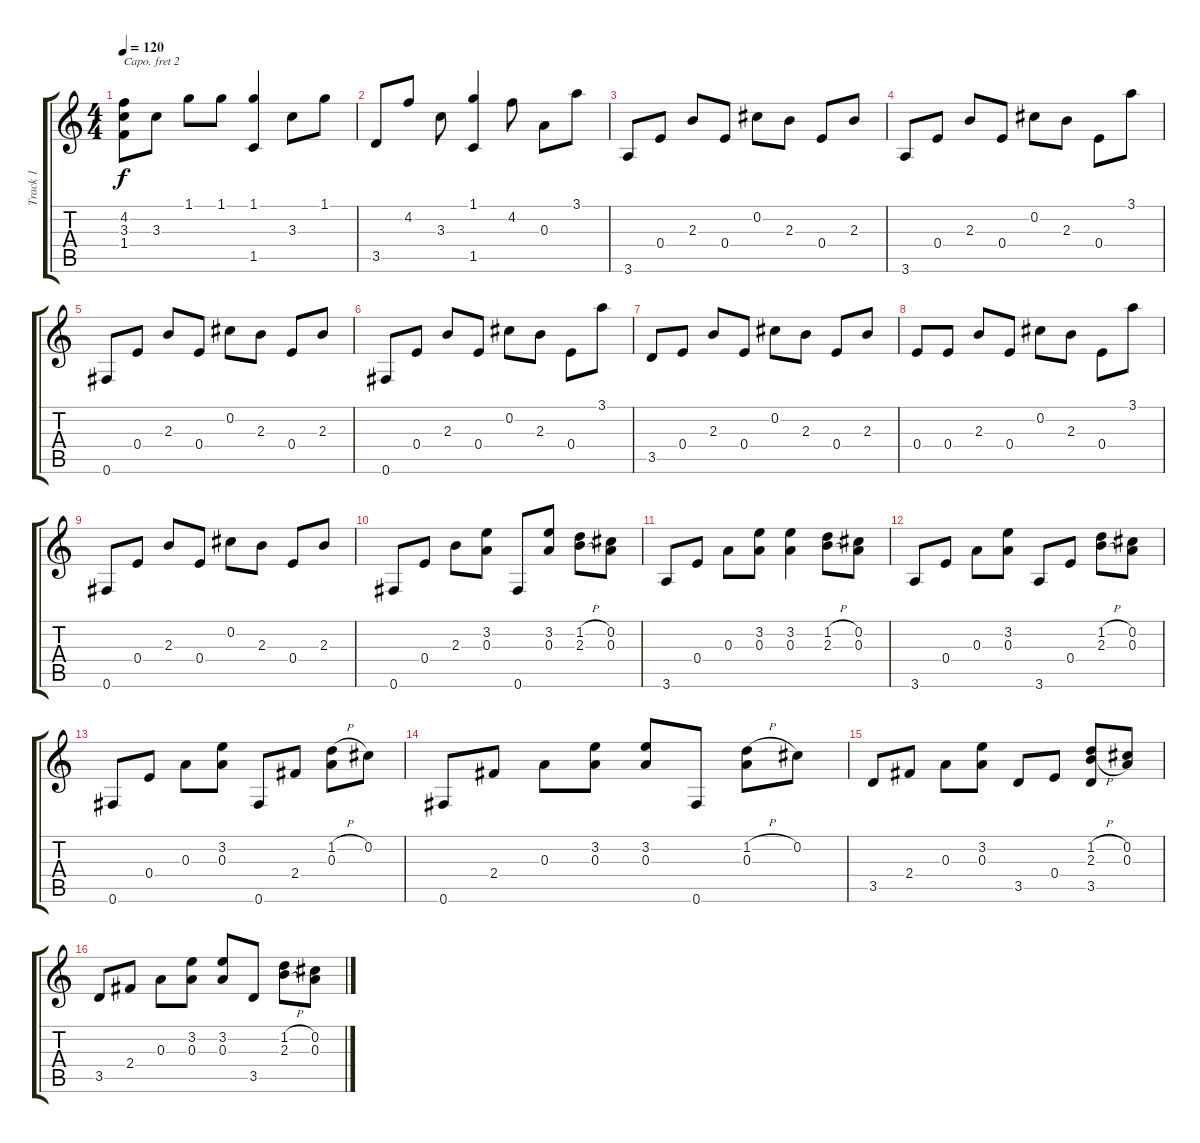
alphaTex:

\track ("Track 1" "Track 1") {instrument acousticguitarsteel}
\staff {score tabs}
\capo 2
\tuning (E4 B3 G3 D3 A2 E2) {hide}
\ts (4 4)
\tempo 120
\clef g2
\ks c
(4.2{t} 3.3{t} 1.4{t}).8{dy f} 3.3.8 1.1.8 1.1.8 (1.1 1.5).4 3.3.8 1.1.8 |
3.5.8 4.2.8 3.3.8 (1.1 1.5).4 4.2.8 0.3.8 3.1.8 |
3.6.8 0.4.8 2.3.8 0.4.8 0.2.8 2.3.8 0.4.8 2.3.8 |
3.6.8 0.4.8 2.3.8 0.4.8 0.2.8 2.3.8 0.4.8 3.1.8 |
0.6.8 0.4.8 2.3.8 0.4.8 0.2.8 2.3.8 0.4.8 2.3.8 |
0.6.8 0.4.8 2.3.8 0.4.8 0.2.8 2.3.8 0.4.8 3.1.8 |
3.5.8 0.4.8 2.3.8 0.4.8 0.2.8 2.3.8 0.4.8 2.3.8 |
0.4.8 0.4.8 2.3.8 0.4.8 0.2.8 2.3.8 0.4.8 3.1.8 |
0.6.8 0.4.8 2.3.8 0.4.8 0.2.8 2.3.8 0.4.8 2.3.8 |
0.6.8 0.4.8 2.3.8 (3.2 0.3).8 0.6.8 (3.2 0.3).8 (1.2{h} 2.3{h}).8 (0.2 0.3).8 |
3.6.8 0.4.8 0.3.8 (3.2 0.3).8 (3.2 0.3).4 (1.2{h} 2.3{h}).8 (0.2 0.3).8 |
3.6.8 0.4.8 0.3.8 (3.2 0.3).8 3.6.8 0.4.8 (1.2{h} 2.3{h}).8 (0.2 0.3).8 |
0.6.8 0.4.8 0.3.8 (3.2 0.3).8 0.6.8 2.4.8 (1.2{h} 0.3).8 0.2.8 |
0.6.8 2.4.8 0.3.8 (3.2 0.3).8 (3.2 0.3).8 0.6.8 (1.2{h} 0.3).8 0.2.8 |
3.5.8 2.4.8 0.3.8 (3.2 0.3).8 3.5.8 0.4.8 (1.2{h} 2.3{h} 3.5).8 (0.2 0.3).8 |
3.5.8 2.4.8 0.3.8 (3.2 0.3).8 (3.2 0.3).8 3.5.8 (1.2{h} 2.3{h}).8 (0.2 0.3).8
